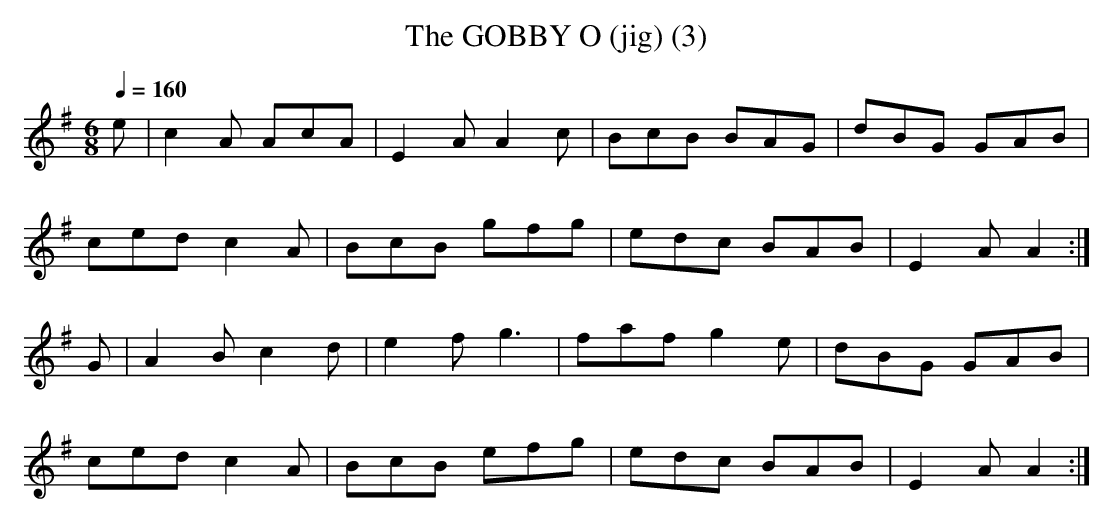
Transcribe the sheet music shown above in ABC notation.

X:1
T:GOBBY O (jig) (3), The
Q:1/4=160
M:6/8
L:1/8
K:A dor
e|c2A AcA|E2A A2c|BcB BAG|dBG GAB|
ced c2A|BcB gfg|edc BAB|E2A A2 :|
G|A2B c2d|e2f g3|faf g2e|dBG GAB|
ced c2A|BcB efg|edc BAB|E2A A2 :|
